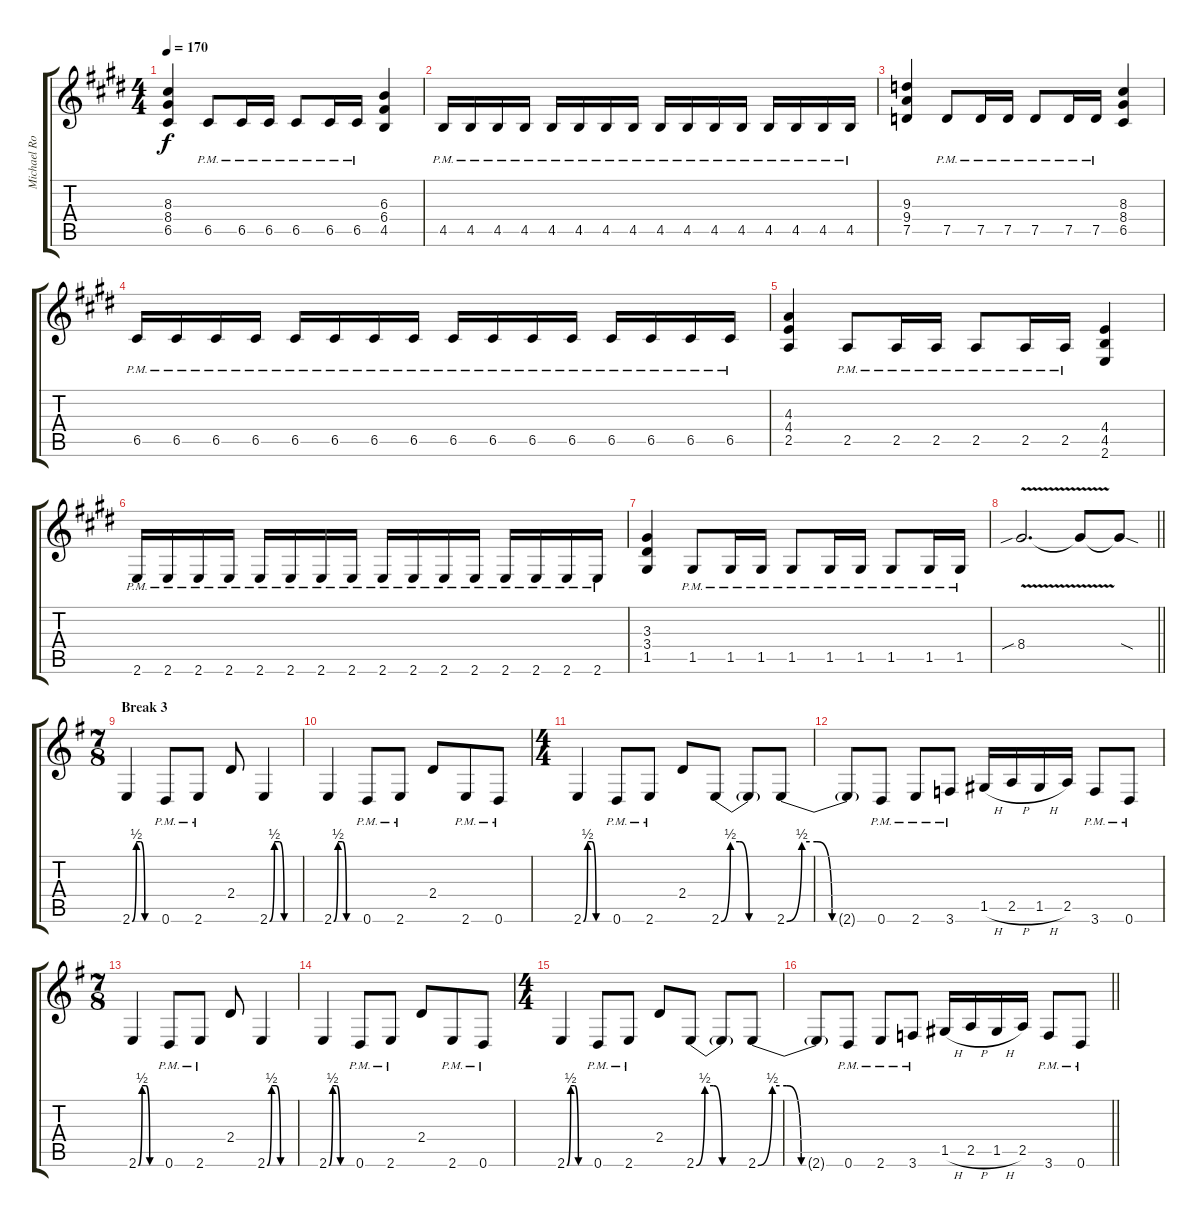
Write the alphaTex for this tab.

\track ("Michael Romeo Gtr. R" "Michael Ro") {instrument distortionguitar}
\staff {score tabs}
\tuning (D4 A3 F3 C3 G2 D2) {hide}
\ts (4 4)
\tempo 170
\clef g2
\ks c#minor
(8.3 8.4 6.5).4{dy f} 6.5{pm}.8 6.5{pm}.16 6.5{pm}.16 6.5{pm}.8 6.5{pm}.16 6.5{pm}.16 (6.3 6.4 4.5).4 |
4.5{pm}.16 4.5{pm}.16 4.5{pm}.16 4.5{pm}.16 4.5{pm}.16 4.5{pm}.16 4.5{pm}.16 4.5{pm}.16 4.5{pm}.16 4.5{pm}.16 4.5{pm}.16 4.5{pm}.16 4.5{pm}.16 4.5{pm}.16 4.5{pm}.16 4.5{pm}.16 |
(9.3 9.4 7.5).4 7.5{pm}.8 7.5{pm}.16 7.5{pm}.16 7.5{pm}.8 7.5{pm}.16 7.5{pm}.16 (8.3 8.4 6.5).4 |
6.5{pm}.16 6.5{pm}.16 6.5{pm}.16 6.5{pm}.16 6.5{pm}.16 6.5{pm}.16 6.5{pm}.16 6.5{pm}.16 6.5{pm}.16 6.5{pm}.16 6.5{pm}.16 6.5{pm}.16 6.5{pm}.16 6.5{pm}.16 6.5{pm}.16 6.5{pm}.16 |
(4.3 4.4 2.5).4 2.5{pm}.8 2.5{pm}.16 2.5{pm}.16 2.5{pm}.8 2.5{pm}.16 2.5{pm}.16 (4.4 4.5 2.6).4 |
2.6{pm}.16 2.6{pm}.16 2.6{pm}.16 2.6{pm}.16 2.6{pm}.16 2.6{pm}.16 2.6{pm}.16 2.6{pm}.16 2.6{pm}.16 2.6{pm}.16 2.6{pm}.16 2.6{pm}.16 2.6{pm}.16 2.6{pm}.16 2.6{pm}.16 2.6{pm}.16 |
(3.3 3.4 1.5).4 1.5{pm}.8 1.5{pm}.16 1.5{pm}.16 1.5{pm}.8 1.5{pm}.16 1.5{pm}.16 1.5{pm}.8 1.5{pm}.16 1.5{pm}.16 |
\barLineRight lightlight
8.4{v sib}.2{d} 8.4{t}.8 8.4{sod t}.8 |
\ts (7 8)
\section ("" "Break 3")
\ks eminor
2.6{be (custom 0 0 10 2 20 2 30 0 60 0)}.4 0.6{pm}.8 2.6{pm}.8 2.4.8 2.6{be (custom 0 0 10 2 20 2 30 0 60 0)}.4 |
2.6{be (custom 0 0 10 2 20 2 30 0 60 0)}.4 0.6{pm}.8 2.6{pm}.8 2.4.8 2.6{pm}.8 0.6{pm}.8 |
\ts (4 4)
2.6{be (custom 0 0 10 2 20 2 30 0 60 0)}.4 0.6{pm}.8 2.6{pm}.8 2.4.8 2.6{be (custom 0 0 10 2 20 2 30 0 60 0)}.8 2.6{t}.8 2.6{be (custom 0 0 10 2 20 2 30 0 60 0)}.8 |
2.6{t}.8 0.6{pm}.8 2.6{pm}.8 3.6{pm}.8 1.5{h}.16 2.5{h}.16 1.5{h}.16 2.5.16 3.6{pm}.8 0.6{pm}.8 |
\ts (7 8)
2.6{be (custom 0 0 10 2 20 2 30 0 60 0)}.4 0.6{pm}.8 2.6{pm}.8 2.4.8 2.6{be (custom 0 0 10 2 20 2 30 0 60 0)}.4 |
2.6{be (custom 0 0 10 2 20 2 30 0 60 0)}.4 0.6{pm}.8 2.6{pm}.8 2.4.8 2.6{pm}.8 0.6{pm}.8 |
\ts (4 4)
2.6{be (custom 0 0 10 2 20 2 30 0 60 0)}.4 0.6{pm}.8 2.6{pm}.8 2.4.8 2.6{be (custom 0 0 10 2 20 2 30 0 60 0)}.8 2.6{t}.8 2.6{be (custom 0 0 10 2 20 2 30 0 60 0)}.8 |
\barLineRight lightlight
2.6{t}.8 0.6{pm}.8 2.6{pm}.8 3.6{pm}.8 1.5{h}.16 2.5{h}.16 1.5{h}.16 2.5.16 3.6{pm}.8 0.6{pm}.8
